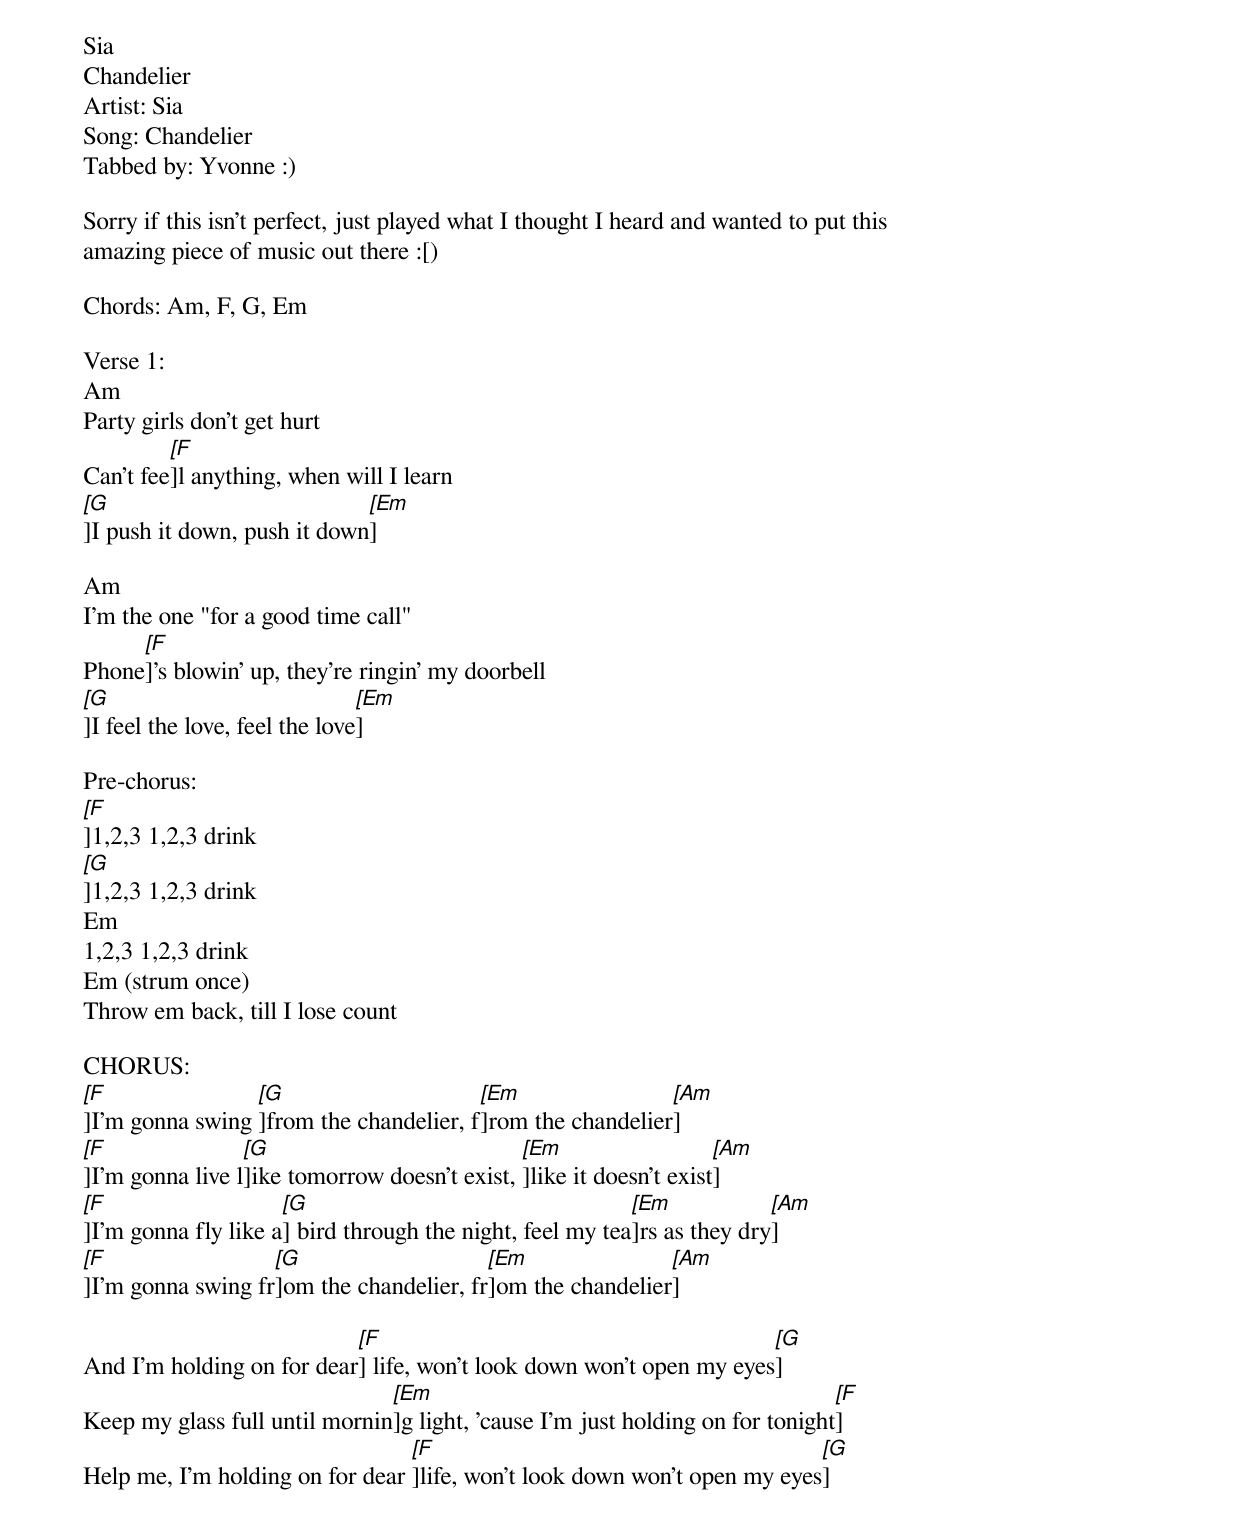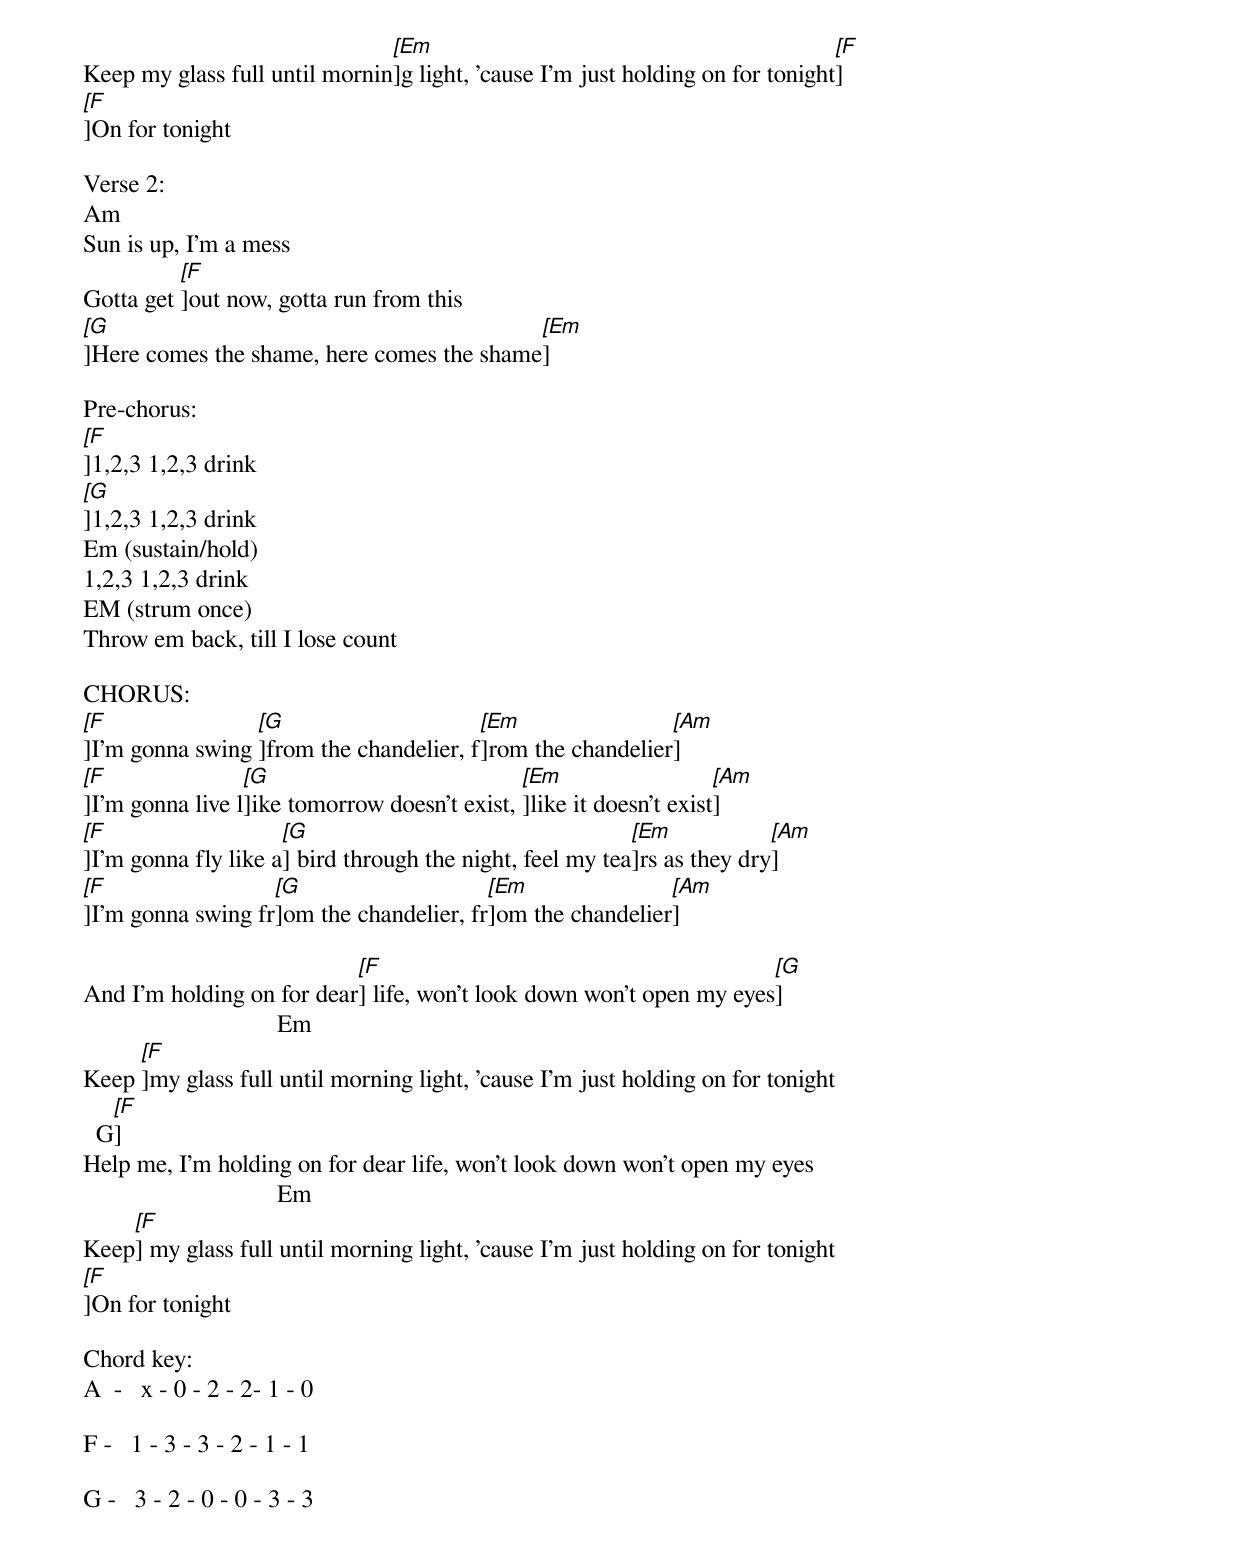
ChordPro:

Sia
Chandelier
Artist: Sia
Song: Chandelier
Tabbed by: Yvonne :)

Sorry if this isn't perfect, just played what I thought I heard and wanted to put this
amazing piece of music out there :[)

Chords: Am, F, G, Em

Verse 1:
Am
Party girls don't get hurt
Can't fee[[F]]l anything, when will I learn
[[G]]I push it down, push it down[[Em]]

Am
I'm the one "for a good time call"
Phone[[F]]'s blowin' up, they're ringin' my doorbell
[[G]]I feel the love, feel the love[[Em]]

Pre-chorus:
[[F]]1,2,3 1,2,3 drink
[[G]]1,2,3 1,2,3 drink
Em
1,2,3 1,2,3 drink
Em (strum once)
Throw em back, till I lose count

CHORUS:
[[F]]I'm gonna swing [[G]]from the chandelier, f[[Em]]rom the chandelier[[Am]]
[[F]]I'm gonna live l[[G]]ike tomorrow doesn't exist, [[Em]]like it doesn't exist[[Am]]
[[F]]I'm gonna fly like a[[G]] bird through the night, feel my tea[[Em]]rs as they dry[[Am]]
[[F]]I'm gonna swing fr[[G]]om the chandelier, fr[[Em]]om the chandelier[[Am]]

And I'm holding on for dear[[F]] life, won't look down won't open my eyes[[G]]
Keep my glass full until mornin[[Em]]g light, 'cause I'm just holding on for tonight[[F]]
Help me, I'm holding on for dear [[F]]life, won't look down won't open my eyes[[G]]
Keep my glass full until mornin[[Em]]g light, 'cause I'm just holding on for tonight[[F]]
[[F]]On for tonight

Verse 2:
Am
Sun is up, I'm a mess
Gotta get [[F]]out now, gotta run from this
[[G]]Here comes the shame, here comes the shame[[Em]]

Pre-chorus:
[[F]]1,2,3 1,2,3 drink
[[G]]1,2,3 1,2,3 drink
Em (sustain/hold)
1,2,3 1,2,3 drink
EM (strum once)
Throw em back, till I lose count

CHORUS:
[[F]]I'm gonna swing [[G]]from the chandelier, f[[Em]]rom the chandelier[[Am]]
[[F]]I'm gonna live l[[G]]ike tomorrow doesn't exist, [[Em]]like it doesn't exist[[Am]]
[[F]]I'm gonna fly like a[[G]] bird through the night, feel my tea[[Em]]rs as they dry[[Am]]
[[F]]I'm gonna swing fr[[G]]om the chandelier, fr[[Em]]om the chandelier[[Am]]

And I'm holding on for dear[[F]] life, won't look down won't open my eyes[[G]]
                               Em
Keep [[F]]my glass full until morning light, 'cause I'm just holding on for tonight
  G[[F]]
Help me, I'm holding on for dear life, won't look down won't open my eyes
                               Em
Keep[[F]] my glass full until morning light, 'cause I'm just holding on for tonight
[[F]]On for tonight

Chord key:
A  -   x - 0 - 2 - 2- 1 - 0

F -   1 - 3 - 3 - 2 - 1 - 1

G -   3 - 2 - 0 - 0 - 3 - 3

Em  -   x - 2 - 2 - 0 - 0 - 0

ENJOY!
